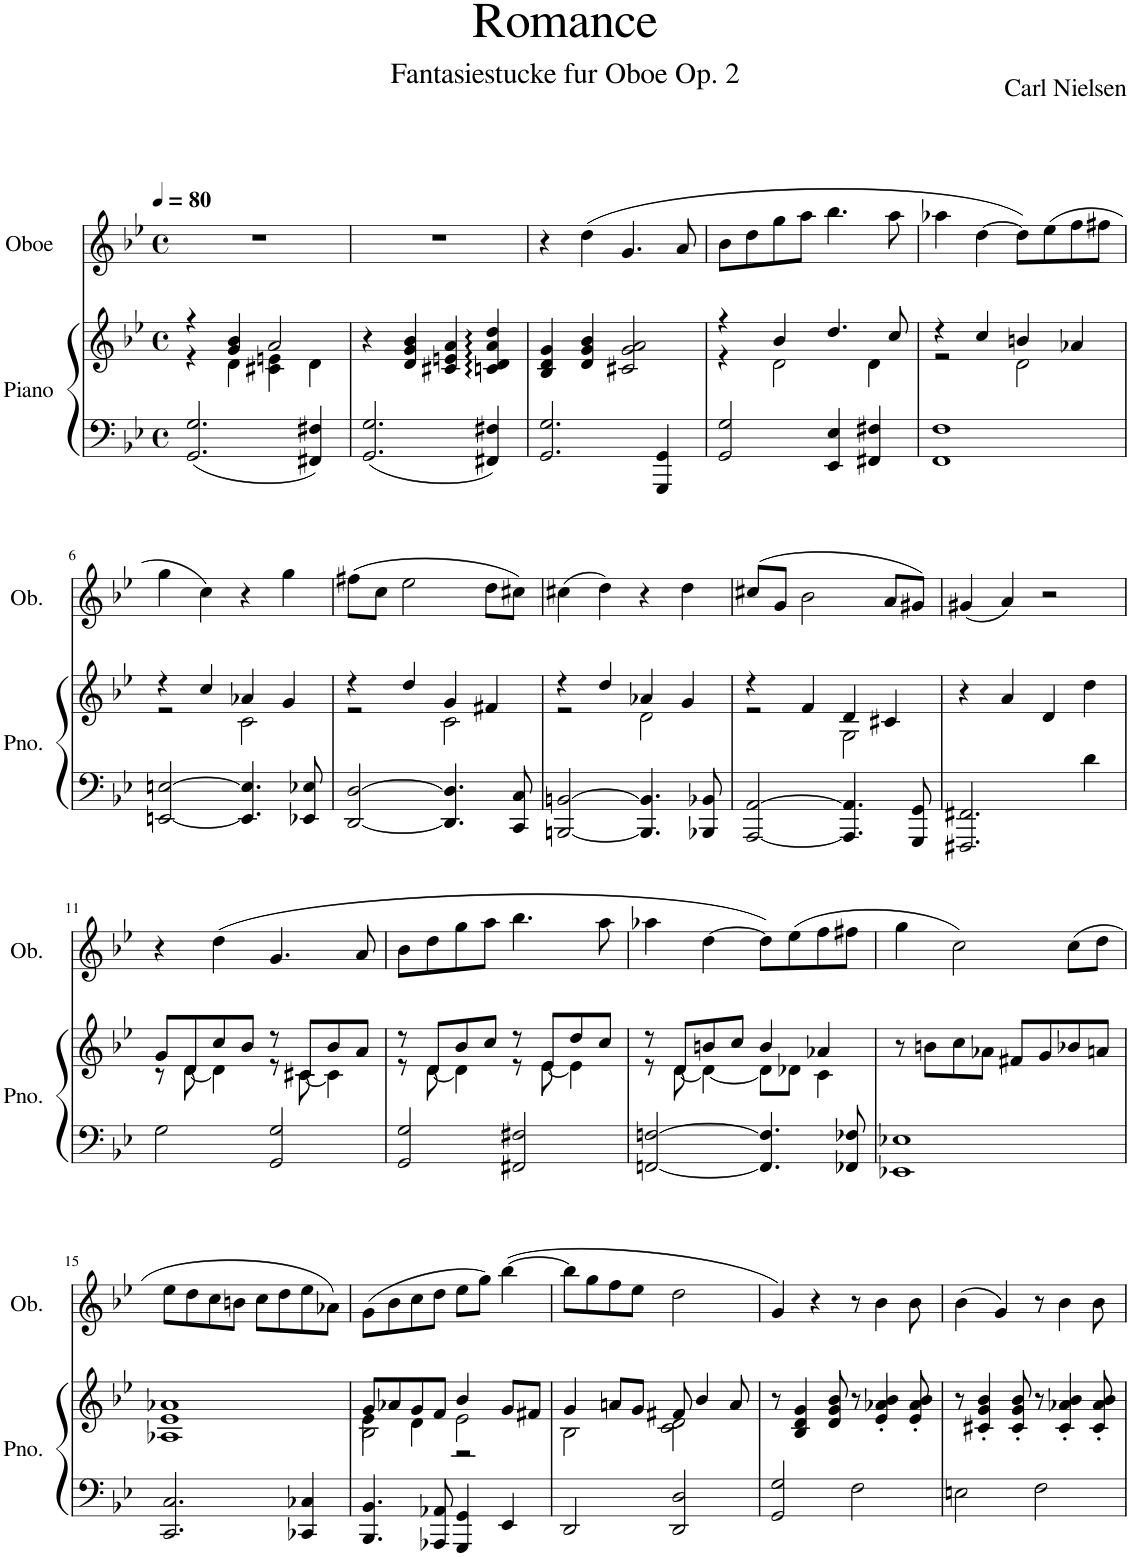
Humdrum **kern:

**kern	**kern	**kern
*part2	*part2	*part1
*staff3	*staff2	*staff1
*I"Piano	*	*I"Oboe
*I'Pno.	*	*I'Ob.
*clefF4	*clefG2	*clefG2
*k[b-e-]	*k[b-e-]	*k[b-e-]
*M4/4	*M4/4	*M4/4
*met(c)	*met(c)	*met(c)
*MM80	*MM80	*MM80
=1	=1	=1
*	*^	*
2.GG/ 2.G/	4r	4r	1r
.	4g/ 4b-/	4d\	.
.	2a/	4c#X\ 4en\	.
4FF#X/ 4F#X/	.	4d\	.
*	*v	*v	*
=2	=2	=2
2.GG/ 2.G/	4r	1r
.	4d/ 4g/ 4b-/	.
.	4c#X/ 4en/ 4a/	.
4FF#X/ 4F#X/	4cn/: 4d/: 4a/: 4dd/:	.
=3	=3	=3
2.GG/ 2.G/	4B-/ 4d/ 4g/	4r
.	4d/ 4g/ 4b-/	(4dd\
.	2c#X/ 2g/ 2a/	4.g/
4GGG/ 4GG/	.	.
.	.	8a/
=4	=4	=4
*	*^	*
2GG/ 2G/	4r	4r	8b-\L
.	.	.	8dd\
.	4b-/	2d\	8gg\
.	.	.	8aa\J
4EE-/ 4E-/	4.dd/	.	4.bb-\
4FF#X/ 4F#X/	.	4d\	.
.	8cc/	.	8aa\
=5	=5	=5	=5
1FF 1F	4r	2r	4aa-X\
.	4cc/	.	[4dd\
.	4bn/	2d\	8dd\L])
.	.	.	(8ee-\
.	4a-X/	.	8ff\
.	.	.	8ff#X\J
!!LO:LB:g=z
=6	=6	=6	=6
[2EEn/ [2En/	4r	2r	4gg\
.	4cc/	.	4cc\)
4.EE/] 4.E/]	4a-X/	2c\	4r
.	4g/	.	4gg\
8EE-X/ 8E-X/	.	.	.
=7	=7	=7	=7
[2DD/ [2D/	4r	2r	(8ff#X\L
.	.	.	8cc\J
.	4dd/	.	2ee-\
4.DD/] 4.D/]	4g/	2c\	.
.	4f#X/	.	8dd\L
8CC/ 8C/	.	.	8cc#X\J)
=8	=8	=8	=8
[2BBBn/ [2BBn/	4r	2r	(4cc#X\
.	4dd/	.	4dd\)
4.BBB/] 4.BB/]	4a-X/	2d\	4r
.	4g/	.	4dd\
8BBB-X/ 8BB-X/	.	.	.
=9	=9	=9	=9
[2AAA/ [2AA/	4r	2r	(8cc#X/L
.	.	.	8g/J
.	4f/	.	2b-\
4.AAA/] 4.AA/]	4d/	2G\	.
.	4c#X/	.	8a/L
8GGG/ 8GG/	.	.	8g#X/J)
*	*v	*v	*
=10	=10	=10
2.FFF#X/ 2.FF#X/	4r	(4g#X/
.	4a/	4a/)
.	4d/	2r
4d\	4dd\	.
!!LO:LB:g=z
=11	=11	=11
*	*^	*
2G\	8g/L	8r	4r
.	8d/	[8d\	.
.	8cc/	4d\]	(4dd\
.	8b-/J	.	.
2GG/ 2G/	8r	8r	4.g/
.	8c#X/L	[8c#\	.
.	8b-/	4c#\]	.
.	8a/J	.	8a/
=12	=12	=12	=12
2GG/ 2G/	8r	8r	8b-\L
.	8d/L	[8d\	8dd\
.	8b-/	4d\]	8gg\
.	8cc/J	.	8aa\J
2FF#X/ 2F#X/	8r	8r	4.bb-\
.	8e-/L	[8e-\	.
.	8dd/	4e-\]	.
.	8cc/J	.	8aa\
=13	=13	=13	=13
[2FFn/ [2Fn/	8r	8r	4aa-X\
.	8d/L	[8d\	.
.	8bn/	4d\_	[4dd\
.	8cc/J	.	.
4.FF/] 4.F/]	4b/	8d\L]	8dd\L])
.	.	8d-X\J	(8ee-\
.	4a-X/	4c\	8ff\
8FF-X/ 8F-X/	.	.	8ff#X\J
*	*v	*v	*
=14	=14	=14
1EE-X 1E-X	8r	4gg\
.	8bn\L	.
.	8cc\	2cc\)
.	8a-X\J	.
.	8f#X/L	.
.	8g/	.
.	8b-X/	(8cc\L
.	8an/J	8dd\J
!!LO:LB:g=z
=15	=15	=15
2.CC/ 2.C/	1A-X 1e- 1a-X	8ee-\L
.	.	8dd\
.	.	8cc\
.	.	8bn\J
.	.	8cc\L
.	.	8dd\
4CC-X/ 4C-X/	.	8ee-\
.	.	8a-X\J)
=16	=16	=16
*	*^	*
*	*	*^	*
4.BBB-/ 4.BB-/	8g/L	4e-\	2B-\	(8g\L
.	8a-X/	.	.	8b-\
.	8g/	4d\	.	8cc\
8AAA-X/ 8AA-X/	8f/J	.	.	8dd\J
4GGG/ 4GG/	4b-/	2e-\	2r	8ee-\L
.	.	.	.	8gg\J)
4EE-/	8g/L	.	.	([4bb-\
.	8f#X/J	.	.	.
*	*	*v	*v	*
=17	=17	=17	=17
2DD/	4g/	2B-\	8bb-\L]
.	.	.	8gg\
.	8an/L	.	8ff\
.	8g/J	.	8ee-\J
2DD/ 2D/	8f#X/	2c\ 2d\	2dd\
.	4b-/	.	.
.	8a/	.	.
*	*v	*v	*
=18	=18	=18
2GG/ 2G/	8r	4g/)
.	4B-/ 4d/ 4g/	.
.	.	4r
.	8d/ 8g/ 8b-/	.
2F\	8r	8r
.	4e-/' 4a-X/' 4b-/'	4b-\
.	8e-/' 8a-/' 8b-/'	8b-\
=19	=19	=19
2En\	8r	(4b-\
.	4c#X/' 4g/' 4b-/'	.
.	.	4g/)
.	8c#/' 8g/' 8b-/'	.
2F\	8r	8r
.	4c#/' 4a-X/' 4b-/'	4b-\
.	8c#/' 8a-/' 8b-/'	8b-\
=	=	=
*-	*-	*-
